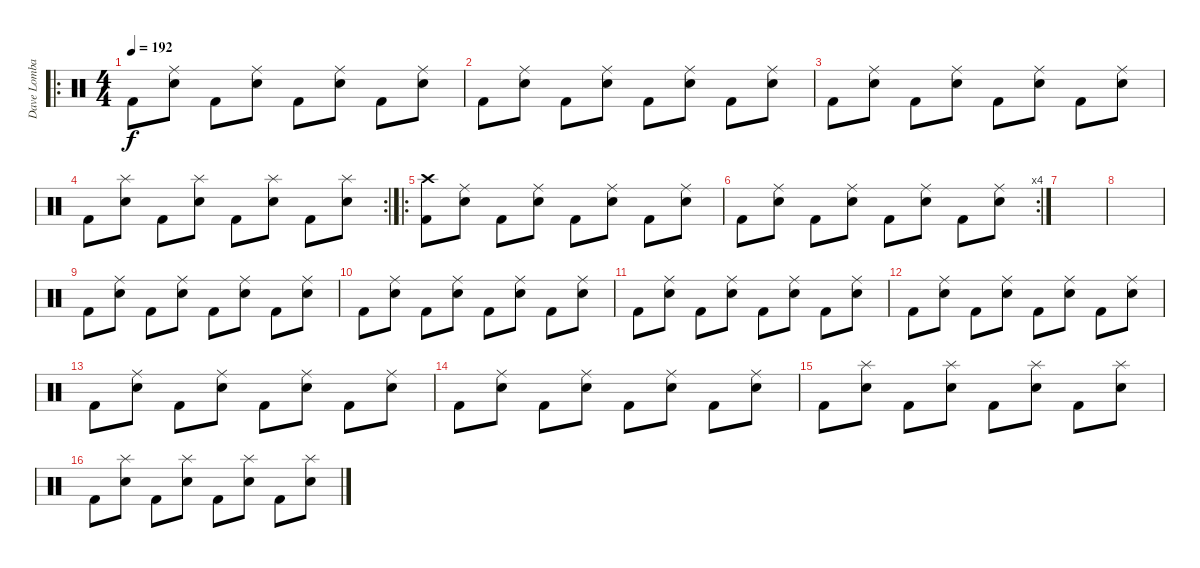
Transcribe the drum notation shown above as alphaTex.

\track ("Dave Lombardo" "Dave Lomba") {instrument percussion}
\staff {score}
\articulation defaults
\ro
\ts (4 4)
\tempo 192
\clef neutral
\ks c "Kick (hit) 2".8{dy f}
("Snare (hit) 2" "Ride (middle)").8 "Kick (hit) 2".8 ("Snare (hit) 2" "Ride (middle)").8 "Kick (hit) 2".8 ("Snare (hit) 2" "Ride (middle)").8 "Kick (hit) 2".8 ("Snare (hit) 2" "Ride (middle)").8 |
"Kick (hit) 2".8 ("Snare (hit) 2" "Ride (middle)").8 "Kick (hit) 2".8 ("Snare (hit) 2" "Ride (middle)").8 "Kick (hit) 2".8 ("Snare (hit) 2" "Ride (middle)").8 "Kick (hit) 2".8 ("Snare (hit) 2" "Ride (middle)").8 |
"Kick (hit) 2".8 ("Snare (hit) 2" "Ride (middle)").8 "Kick (hit) 2".8 ("Snare (hit) 2" "Ride (middle)").8 "Kick (hit) 2".8 ("Snare (hit) 2" "Ride (middle)").8 "Kick (hit) 2".8 ("Snare (hit) 2" "Ride (middle)").8 |
\rc 2 "Kick (hit) 2".8
("Snare (hit) 2" "Splash (hit)").8 "Kick (hit) 2".8 ("Snare (hit) 2" "Splash (hit)").8 "Kick (hit) 2".8 ("Snare (hit) 2" "Splash (hit)").8 "Kick (hit) 2".8 ("Snare (hit) 2" "Splash (hit)").8 |
\ro
("Kick (hit) 2" "Crash high (hit)").8 ("Snare (hit) 2" "Ride (middle)").8 "Kick (hit) 2".8 ("Snare (hit) 2" "Ride (middle)").8 "Kick (hit) 2".8 ("Snare (hit) 2" "Ride (middle)").8 "Kick (hit) 2".8 ("Snare (hit) 2" "Ride (middle)").8 |
\rc 4 "Kick (hit) 2".8
("Snare (hit) 2" "Ride (middle)").8 "Kick (hit) 2".8 ("Snare (hit) 2" "Ride (middle)").8 "Kick (hit) 2".8 ("Snare (hit) 2" "Ride (middle)").8 "Kick (hit) 2".8 ("Snare (hit) 2" "Ride (middle)").8 |
|
|
"Kick (hit) 2".8 ("Snare (hit) 2" "Ride (middle)").8 "Kick (hit) 2".8 ("Snare (hit) 2" "Ride (middle)").8 "Kick (hit) 2".8 ("Snare (hit) 2" "Ride (middle)").8 "Kick (hit) 2".8 ("Snare (hit) 2" "Ride (middle)").8 |
"Kick (hit) 2".8 ("Snare (hit) 2" "Ride (middle)").8 "Kick (hit) 2".8 ("Snare (hit) 2" "Ride (middle)").8 "Kick (hit) 2".8 ("Snare (hit) 2" "Ride (middle)").8 "Kick (hit) 2".8 ("Snare (hit) 2" "Ride (middle)").8 |
"Kick (hit) 2".8 ("Snare (hit) 2" "Ride (middle)").8 "Kick (hit) 2".8 ("Snare (hit) 2" "Ride (middle)").8 "Kick (hit) 2".8 ("Snare (hit) 2" "Ride (middle)").8 "Kick (hit) 2".8 ("Snare (hit) 2" "Ride (middle)").8 |
"Kick (hit) 2".8 ("Snare (hit) 2" "Ride (middle)").8 "Kick (hit) 2".8 ("Snare (hit) 2" "Ride (middle)").8 "Kick (hit) 2".8 ("Snare (hit) 2" "Ride (middle)").8 "Kick (hit) 2".8 ("Snare (hit) 2" "Ride (middle)").8 |
"Kick (hit) 2".8 ("Snare (hit) 2" "Ride (middle)").8 "Kick (hit) 2".8 ("Snare (hit) 2" "Ride (middle)").8 "Kick (hit) 2".8 ("Snare (hit) 2" "Ride (middle)").8 "Kick (hit) 2".8 ("Snare (hit) 2" "Ride (middle)").8 |
"Kick (hit) 2".8 ("Snare (hit) 2" "Ride (middle)").8 "Kick (hit) 2".8 ("Snare (hit) 2" "Ride (middle)").8 "Kick (hit) 2".8 ("Snare (hit) 2" "Ride (middle)").8 "Kick (hit) 2".8 ("Snare (hit) 2" "Ride (middle)").8 |
"Kick (hit) 2".8 ("Snare (hit) 2" "Splash (hit)").8 "Kick (hit) 2".8 ("Snare (hit) 2" "Splash (hit)").8 "Kick (hit) 2".8 ("Snare (hit) 2" "Splash (hit)").8 "Kick (hit) 2".8 ("Snare (hit) 2" "Splash (hit)").8 |
"Kick (hit) 2".8 ("Snare (hit) 2" "Splash (hit)").8 "Kick (hit) 2".8 ("Snare (hit) 2" "Splash (hit)").8 "Kick (hit) 2".8 ("Snare (hit) 2" "Splash (hit)").8 "Kick (hit) 2".8 ("Snare (hit) 2" "Splash (hit)").8
